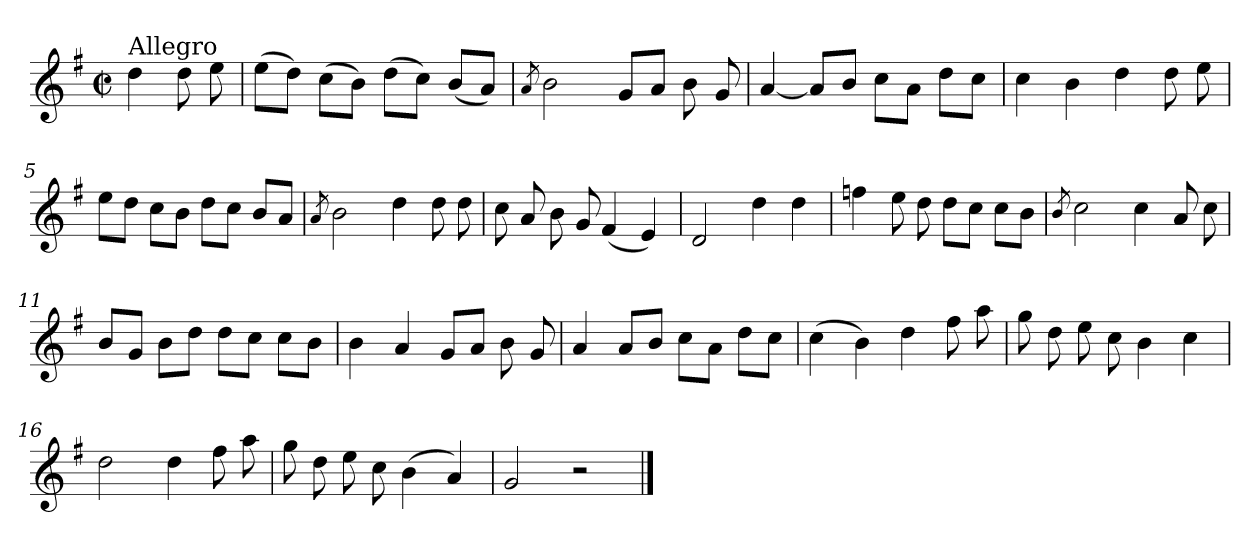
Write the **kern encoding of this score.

**kern
*part1
*staff1
*clefG2
*k[f#]
*G:
*M2/2
*met(c|)
=
!LO:TX:a:t=Allegro
4dd\
8dd\
8ee\
=1
(>8ee\L
8dd\J)
(>8cc\L
8b\J)
(>8dd\L
8cc\J)
(<8b/L
8a/J)
=2
8qa/
2b\
8g/L
8a/J
8b\
8g/
=3
[4a/
8a/L]
8b/J
8cc\L
8a\J
8dd\L
8cc\J
=4
4cc\
4b\
4dd\
8dd\
8ee\
!!LO:LB:g=z
=5
8ee\L
8dd\J
8cc\L
8b\J
8dd\L
8cc\J
8b/L
8a/J
=6
8qa/
2b\
4dd\
8dd\
8dd\
=7
8cc\
8a/
8b\
8g/
(<4f#/
4e/)
=8
2d/
4dd\
4dd\
=9
4ffn\
8ee\
8dd\
8dd\L
8cc\J
8cc\L
8b\J
!!LO:LB:g=z
=10
8qb/
2cc\
4cc\
8a/
8cc\
=11
8b/L
8g/J
8b\L
8dd\J
8dd\L
8cc\J
8cc\L
8b\J
=12
4b\
4a/
8g/L
8a/J
8b\
8g/
=13
4a/
8a/L
8b/J
8cc\L
8a\J
8dd\L
8cc\J
=14
(>4cc\
4b\)
4dd\
8ff#\
8aa\
!!LO:LB:g=z
=15
8gg\
8dd\
8ee\
8cc\
4b\
4cc\
=16
2dd\
4dd\
8ff#\
8aa\
=17
8gg\
8dd\
8ee\
8cc\
(>4b\
4a/)
=18
2g/
2r
==
*-
